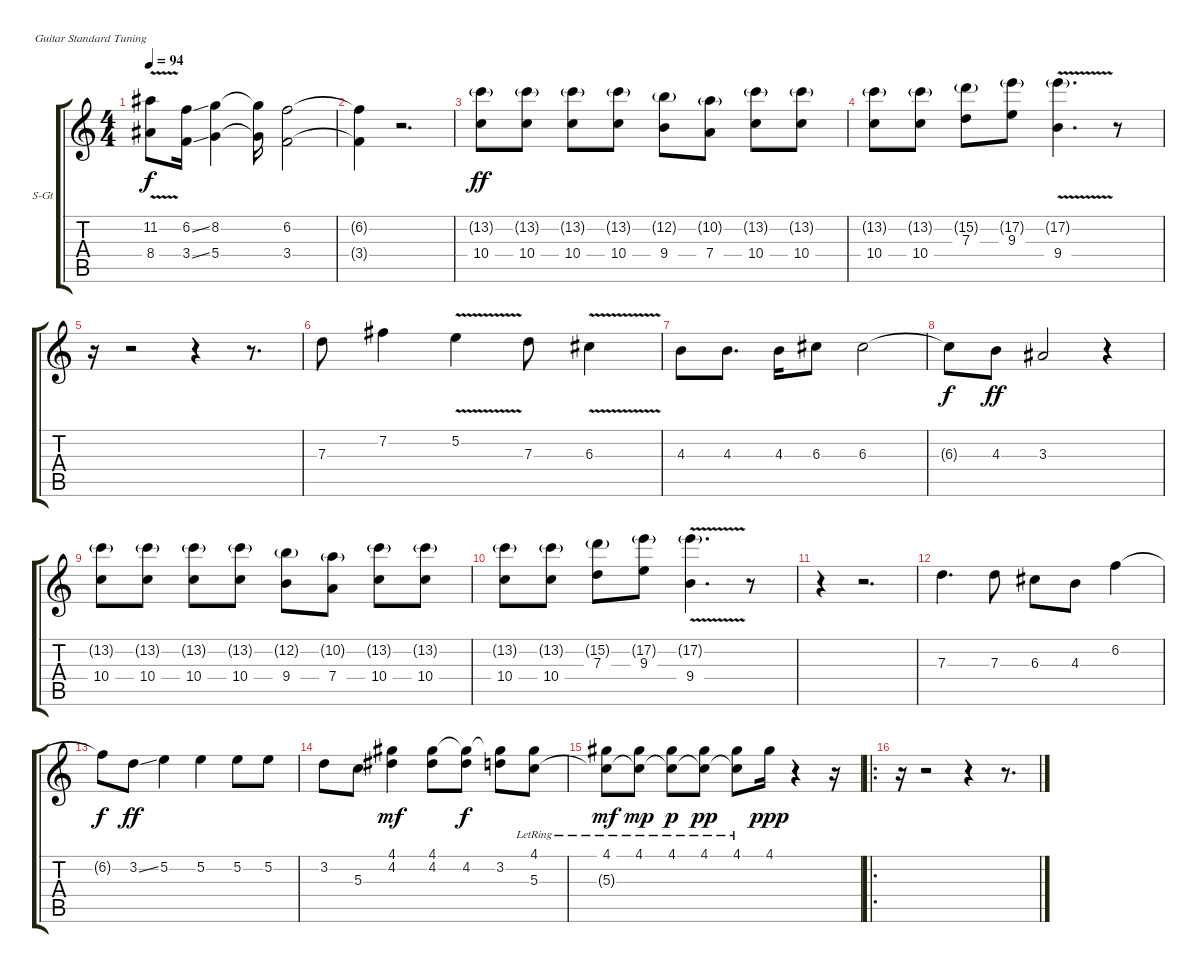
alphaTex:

\bracketExtendMode groupsimilarinstruments
\firstSystemTrackNameOrientation horizontal
\otherSystemsTrackNameOrientation horizontal
\track ("Vocals" "S-Gt") {instrument voiceoohs}
\staff {score tabs}
\tuning (E4 B3 G3 D3 A2 E2)
\displaytranspose 12
\ts (4 4)
\tempo 94
\clef g2
\ks c
(11.2{v t} 8.4{v t}).8{dy f} (6.2{ss} 3.4{ss}).16 (8.2 5.4).4 (8.2{t} 5.4{t}).16 (6.2 3.4).2 |
(6.2{t} 3.4{t}).4 r.2{d} |
(13.2{g} 10.4).8{dy ff} (13.2{g} 10.4).8 (13.2{g} 10.4).8 (13.2{g} 10.4).8 (12.2{g} 9.4).8 (10.2{g} 7.4).8 (13.2{g} 10.4).8 (13.2{g} 10.4).8 |
(13.2{g} 10.4).8 (13.2{g} 10.4).8 (15.2{g} 7.3).8 (17.2{g} 9.3).8 (17.2{v g} 9.4{v}).4{d} r.8 |
r.16 r.2 r.4 r.8{d} |
7.3.8 7.2.4 5.2{v}.4 7.3.8 6.3{v}.4 |
4.3.8 4.3.8{d} 4.3.16 6.3.8 6.3.2 |
6.3{t}.8{dy f} 4.3.8{dy ff} 3.3.2 r.4 |
(13.2{g} 10.4).8 (13.2{g} 10.4).8 (13.2{g} 10.4).8 (13.2{g} 10.4).8 (12.2{g} 9.4).8 (10.2{g} 7.4).8 (13.2{g} 10.4).8 (13.2{g} 10.4).8 |
(13.2{g} 10.4).8 (13.2{g} 10.4).8 (15.2{g} 7.3).8 (17.2{g} 9.3).8 (17.2{v g} 9.4{v}).4{d} r.8 |
r.4 r.2{d} |
7.3.4{d} 7.3.8 6.3.8 4.3.8 6.2.4 |
6.2{t}.8{dy f} 3.2{ss}.8{dy ff} 5.2.4 5.2.4 5.2.8 5.2.8 |
3.2.8 5.3.8 (4.1 4.2).4{dy mf} (4.1 4.2).8 (4.1{t} 4.2).8{dy f} (4.1{t} 3.2).8 (4.1 5.3{lr}).8 |
(4.1 5.3{lr t}).8{dy mf} (4.1 5.3{lr t}).8{dy mp} (4.1 5.3{lr t}).8{dy p} (4.1 5.3{lr t}).8{dy pp} (4.1 5.3{lr t}).8 4.1.16{dy ppp} r.4 r.16 |
\ro
r.16 r.2 r.4 r.8{d}
